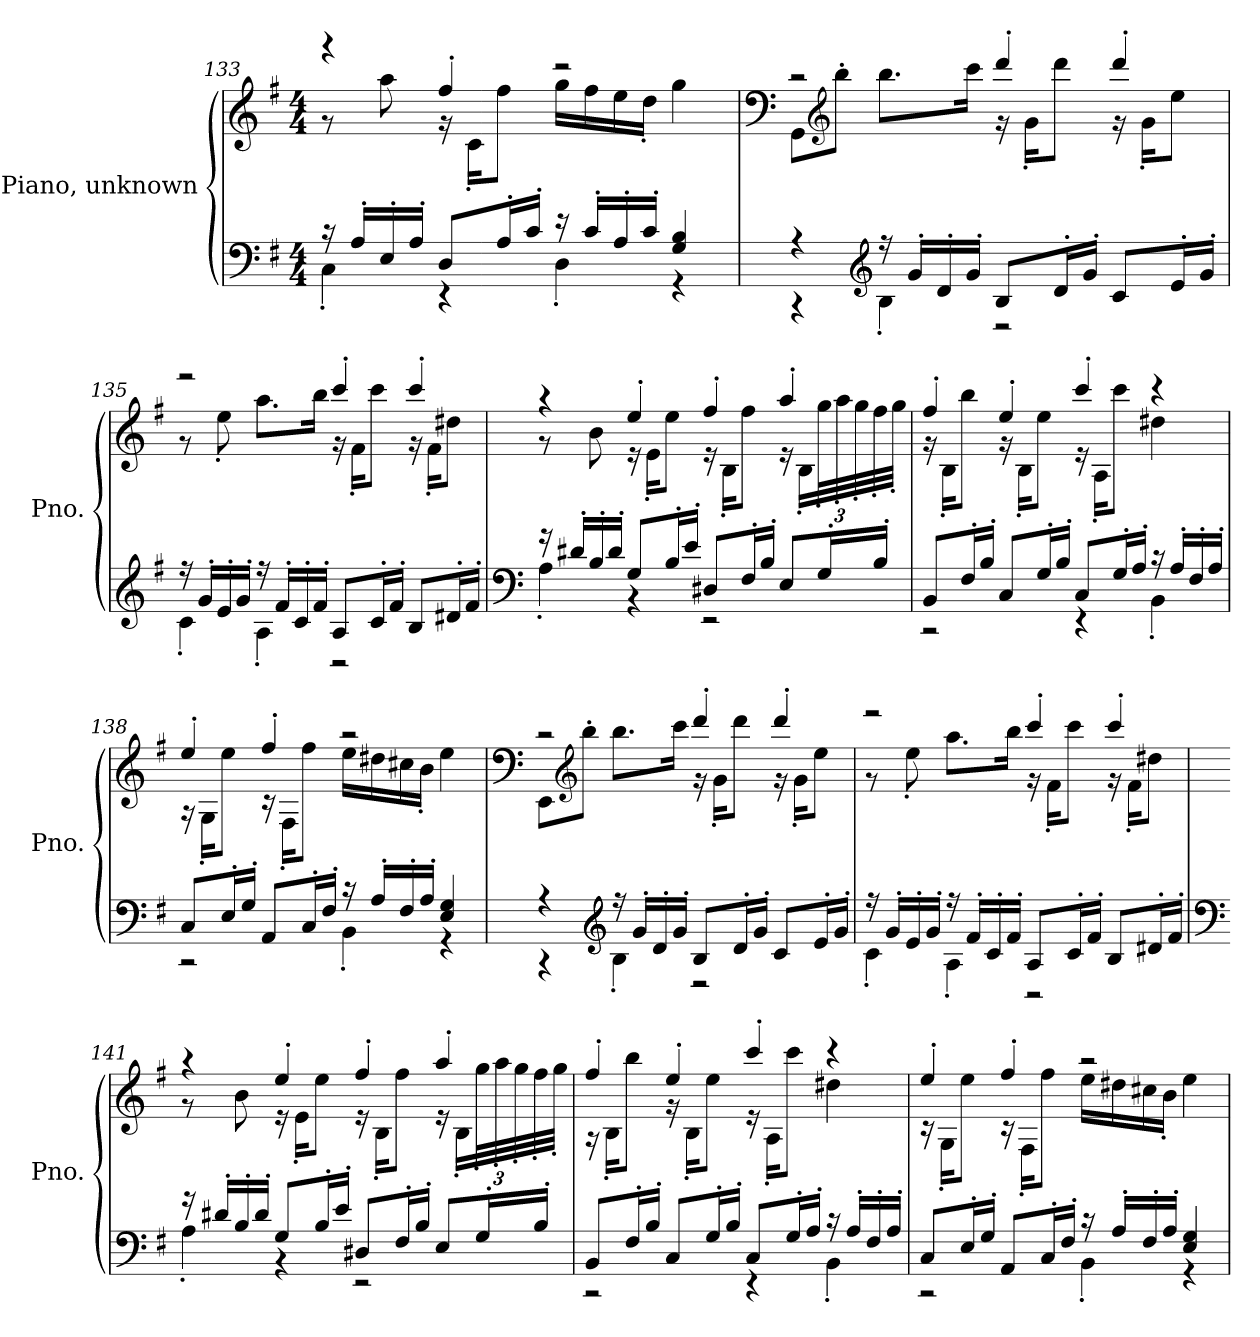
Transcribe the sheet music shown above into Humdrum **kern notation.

**kern	**kern
*part1	*part1
*staff2	*staff1
*I"Piano, unknown	*
*I'Pno.	*
*clefF4	*clefG2
*k[f#]	*k[f#]
*M4/4	*M4/4
=133	=133
*^	*^
16r	4C'\	4r	8r
16A'/LL	.	.	.
16E'/	.	.	8aa\
16A'/JJ	.	.	.
8D/L	4r	4ff#'/	16r
.	.	.	16c'\KL
16A'/L	.	.	8ff#\J
16c'/JJ	.	.	.
16r	4D'\	2r	16gg\LL
16c'/LL	.	.	16ff#\
16A'/	.	.	16ee\
16c'/JJ	.	.	16dd'\JJ
4G/ 4B/	4r	.	4gg\
!!LO:LB:g=z	!!
=134	=134	=134	=134
*	*	*clefF4	*
4r	4r	2r	8GG\L
*	*	*clefG2	*
.	.	.	8bb'\J
*clefG2	*	*	*
16r	4B'\	.	8.bb\L
16g'/LL	.	.	.
16d'/	.	.	.
16g'/JJ	.	.	16ccc\Jk
8B/L	2r	4ddd'/	16r
.	.	.	16g'\KL
16d'/L	.	.	8ddd\J
16g'/JJ	.	.	.
8c/L	.	4ddd'/	16r
.	.	.	16g'\KL
16e'/L	.	.	8ee\J
16g'/JJ	.	.	.
=135	=135	=135	=135
16r	4c'\	2r	8r
16g'/LL	.	.	.
16e'/	.	.	8ee'\
16g'/JJ	.	.	.
16r	4A'\	.	8.aa\L
16f#'/LL	.	.	.
16c'/	.	.	.
16f#'/JJ	.	.	16bb\Jk
8A/L	2r	4ccc'/	16r
.	.	.	16f#'\KL
16c'/L	.	.	8ccc\J
16f#'/JJ	.	.	.
8B/L	.	4ccc'/	16r
.	.	.	16f#'\KL
16d#X'/L	.	.	8dd#X\J
16f#'/JJ	.	.	.
!!LO:LB:g=z	!!
=136	=136	=136	=136
*clefF4	*	*	*
16r	4A'\	4r	8r
16d#X'/LL	.	.	.
16B'/	.	.	8b\
16d#'/JJ	.	.	.
8G/L	4r	4ee'/	16r
.	.	.	16e'\KL
16B'/L	.	.	8ee\J
16e'/JJ	.	.	.
8D#X/L	2r	4ff#'/	16r
.	.	.	16B'\KL
16F#'/L	.	.	8ff#\J
16B'/JJ	.	.	.
8E/L	.	4aa'/	16r
.	.	.	16B'\LL
*	*	*	*Xbrackettup
16G'/L	.	.	48gg'\L
.	.	.	48aa'\
.	.	.	48gg'\
16B'/JJ	.	.	32ff#'\
.	.	.	32gg'\JJJ
=137	=137	=137	=137
8BB/L	2r	4ff#'/	16r
.	.	.	16B'\KL
16F#'/L	.	.	8bb\J
16B'/JJ	.	.	.
8C/L	.	4ee'/	16r
.	.	.	16B'\KL
16G'/L	.	.	8ee\J
16B'/JJ	.	.	.
8C/L	4r	4ccc'/	16r
.	.	.	16A'\KL
16G'/L	.	.	8ccc\J
16A'/JJ	.	.	.
16r	4BB'\	4r	4dd#X\
16A'/LL	.	.	.
16F#'/	.	.	.
16A'/JJ	.	.	.
!!LO:LB:g=z	!!
=138	=138	=138	=138
8C/L	2r	4ee'/	16r
.	.	.	16G'\KL
16E'/L	.	.	8ee\J
16G'/JJ	.	.	.
8AA/L	.	4ff#'/	16r
.	.	.	16F#'\KL
16C'/L	.	.	8ff#\J
16F#'/JJ	.	.	.
16r	4BB'\	2r	16ee\LL
16A'/LL	.	.	16dd#X\
16F#'/	.	.	16cc#X\
16A'/JJ	.	.	16b'\JJ
4E/ 4G/	4r	.	4ee\
=139	=139	=139	=139
*	*	*clefF4	*
4r	4r	2r	8EE\L
*	*	*clefG2	*
.	.	.	8bb'\J
*clefG2	*	*	*
16r	4B'\	.	8.bb\L
16g'/LL	.	.	.
16d'/	.	.	.
16g'/JJ	.	.	16ccc\Jk
8B/L	2r	4ddd'/	16r
.	.	.	16g'\KL
16d'/L	.	.	8ddd\J
16g'/JJ	.	.	.
8c/L	.	4ddd'/	16r
.	.	.	16g'\KL
16e'/L	.	.	8ee\J
16g'/JJ	.	.	.
!!LO:LB:g=z	!!
=140	=140	=140	=140
16r	4c'\	2r	8r
16g'/LL	.	.	.
16e'/	.	.	8ee'\
16g'/JJ	.	.	.
16r	4A'\	.	8.aa\L
16f#'/LL	.	.	.
16c'/	.	.	.
16f#'/JJ	.	.	16bb\Jk
8A/L	2r	4ccc'/	16r
.	.	.	16f#'\KL
16c'/L	.	.	8ccc\J
16f#'/JJ	.	.	.
8B/L	.	4ccc'/	16r
.	.	.	16f#'\KL
16d#X'/L	.	.	8dd#X\J
16f#'/JJ	.	.	.
=141	=141	=141	=141
*clefF4	*	*	*
16r	4A'\	4r	8r
16d#X'/LL	.	.	.
16B'/	.	.	8b\
16d#'/JJ	.	.	.
8G/L	4r	4ee'/	16r
.	.	.	16e'\KL
16B'/L	.	.	8ee\J
16e'/JJ	.	.	.
8D#X/L	2r	4ff#'/	16r
.	.	.	16B'\KL
16F#'/L	.	.	8ff#\J
16B'/JJ	.	.	.
8E/L	.	4aa'/	16r
.	.	.	16B'\LL
16G'/L	.	.	48gg'\L
.	.	.	48aa'\
.	.	.	48gg'\
16B'/JJ	.	.	32ff#'\
.	.	.	32gg'\JJJ
!!LO:PB:g=z	!!
=142	=142	=142	=142
8BB/L	2r	4ff#'/	16r
.	.	.	16B'\KL
16F#'/L	.	.	8bb\J
16B'/JJ	.	.	.
8C/L	.	4ee'/	16r
.	.	.	16B'\KL
16G'/L	.	.	8ee\J
16B'/JJ	.	.	.
8C/L	4r	4ccc'/	16r
.	.	.	16A'\KL
16G'/L	.	.	8ccc\J
16A'/JJ	.	.	.
16r	4BB'\	4r	4dd#X\
16A'/LL	.	.	.
16F#'/	.	.	.
16A'/JJ	.	.	.
=143	=143	=143	=143
8C/L	2r	4ee'/	16r
.	.	.	16G'\KL
16E'/L	.	.	8ee\J
16G'/JJ	.	.	.
8AA/L	.	4ff#'/	16r
.	.	.	16F#'\KL
16C'/L	.	.	8ff#\J
16F#'/JJ	.	.	.
16r	4BB'\	2r	16ee\LL
16A'/LL	.	.	16dd#X\
16F#'/	.	.	16cc#X\
16A'/JJ	.	.	16b'\JJ
4E/ 4G/	4r	.	4ee\
*v	*v	*	*
*	*v	*v
=	=
*-	*-
